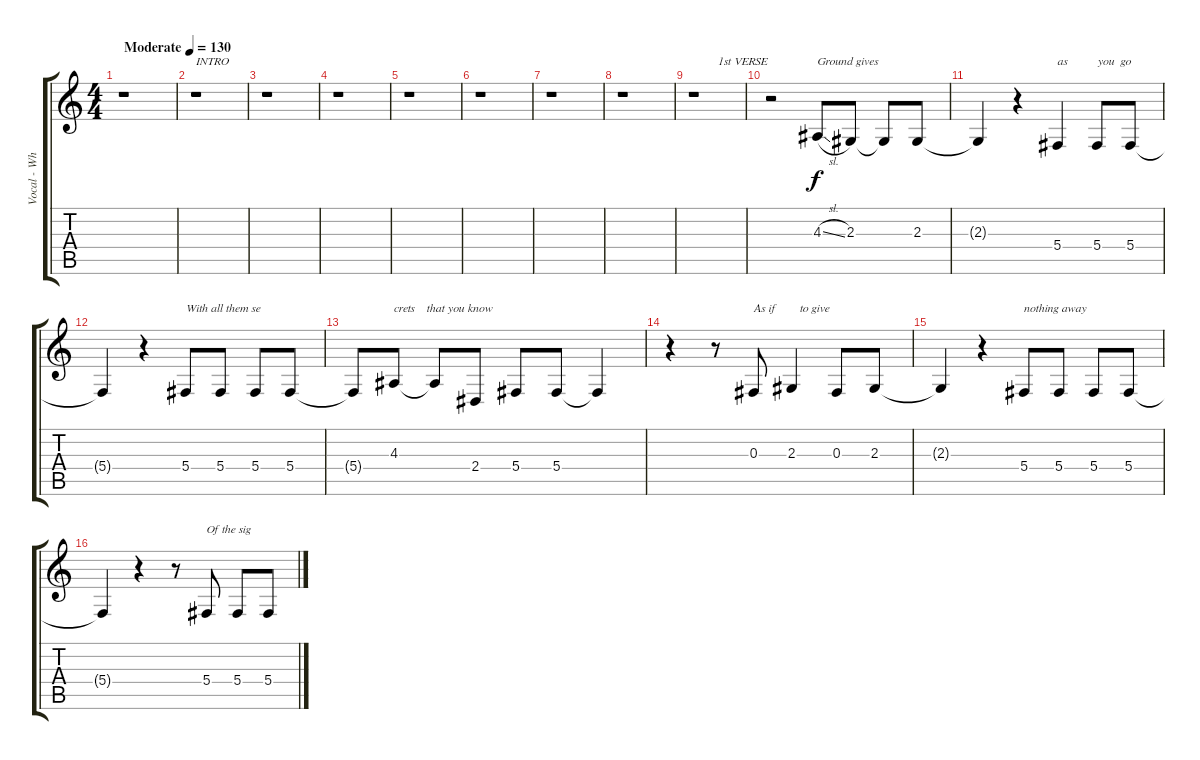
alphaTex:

\track ("Vocal - Whitley" "Vocal - Wh") {instrument sopranosax}
\staff {score tabs}
\tuning (Db4 Ab3 Gb3 Db3 Gb2 Db2) {hide}
\ts (4 4)
\tempo (130 "Moderate")
\clef g2
\ks c
r.1{dy f instrument sopranosax} |
r.1{txt "INTRO"} |
r.1 |
r.1 |
r.1 |
r.1 |
r.1 |
r.1 |
r.1{txt "        1st VERSE"} |
r.2 4.3{sl}.8{txt "Ground gives "} 2.3.8 2.3{t}.8 2.3.8 |
2.3{t}.4 r.4 5.4.4{txt "as          you  go"} 5.4.8 5.4.8 |
5.4{t}.4 r.4 5.4.8{txt "With all them se"} 5.4.8 5.4.8 5.4.8 |
5.4{t}.8 4.3.8{txt "crets    that you know"} 4.3{t}.8 2.4.8 5.4.8 5.4.8 5.4{t}.4 |
r.4 r.8 0.3.8{txt "As if        to give "} 2.3.4 0.3.8 2.3.8 |
2.3{t}.4 r.4 5.4.8{txt "nothing away"} 5.4.8 5.4.8 5.4.8 |
5.4{t}.4 r.4 r.8 5.4.8{txt "Of the sig"} 5.4.8 5.4.8
